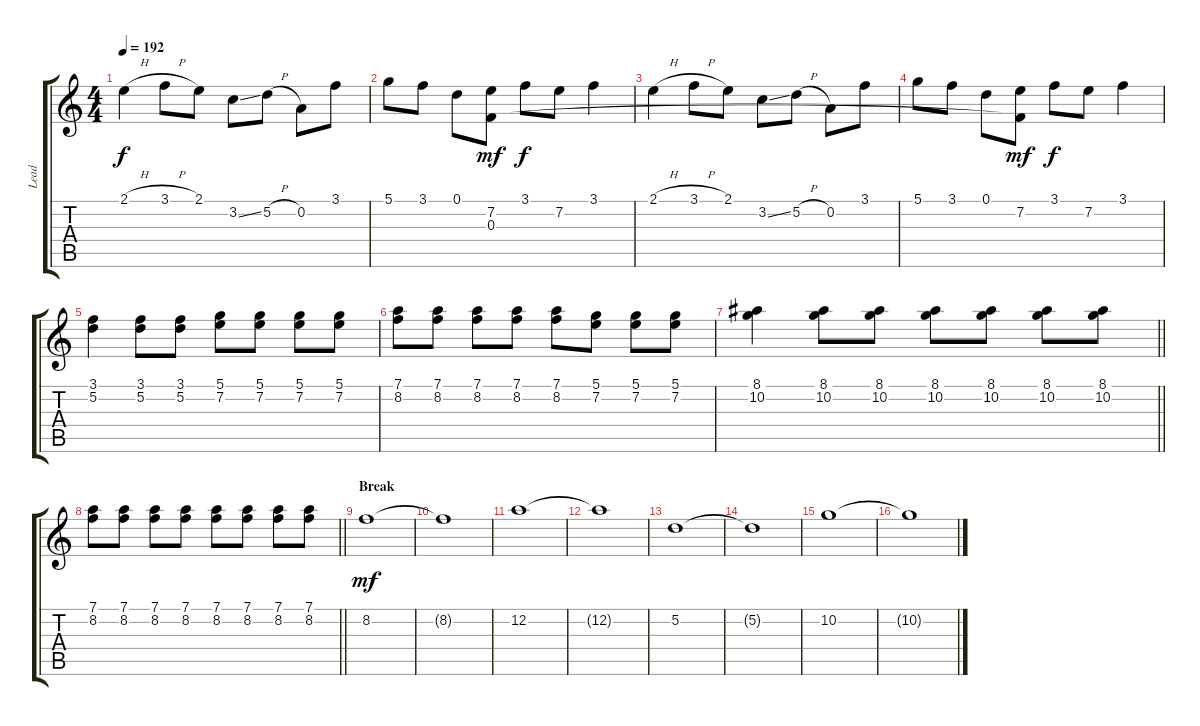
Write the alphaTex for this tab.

\track ("Lead" "Lead") {instrument distortionguitar}
\staff {score tabs}
\tuning (D4 A3 F3 C3 G2 C2) {hide}
\ts (4 4)
\tempo 192
\clef g2
\ks c
2.1{h}.4{dy f} 3.1{h}.8 2.1.8 3.2{ss}.8 5.2{h}.8 0.2.8 3.1.8 |
5.1.8 3.1.8 0.1.8 (7.2 0.3).8{dy mf} 3.1.8{dy f} 7.2.8 3.1.4 |
2.1{h}.4 3.1{h}.8 2.1.8 3.2{ss}.8 5.2{h}.8 0.2.8 3.1.8 |
5.1.8 3.1.8 0.1.8 (7.2 0.3{t}).8{dy mf} 3.1.8{dy f} 7.2.8 3.1.4 |
(3.1 5.2).4 (3.1 5.2).8 (3.1 5.2).8 (5.1 7.2).8 (5.1 7.2).8 (5.1 7.2).8 (5.1 7.2).8 |
(7.1 8.2).8 (7.1 8.2).8 (7.1 8.2).8 (7.1 8.2).8 (7.1 8.2).8 (5.1 7.2).8 (5.1 7.2).8 (5.1 7.2).8 |
\barLineRight lightlight
(8.1 10.2).4 (8.1 10.2).8 (8.1 10.2).8 (8.1 10.2).8 (8.1 10.2).8 (8.1 10.2).8 (8.1 10.2).8 |
\barLineRight lightlight
(7.1 8.2).8 (7.1 8.2).8 (7.1 8.2).8 (7.1 8.2).8 (7.1 8.2).8 (7.1 8.2).8 (7.1 8.2).8 (7.1 8.2).8 |
\section ("" "Break")
8.2.1{dy mf} |
8.2{t}.1 |
12.2.1 |
12.2{t}.1 |
5.2.1 |
5.2{t}.1 |
10.2.1 |
10.2{t}.1
